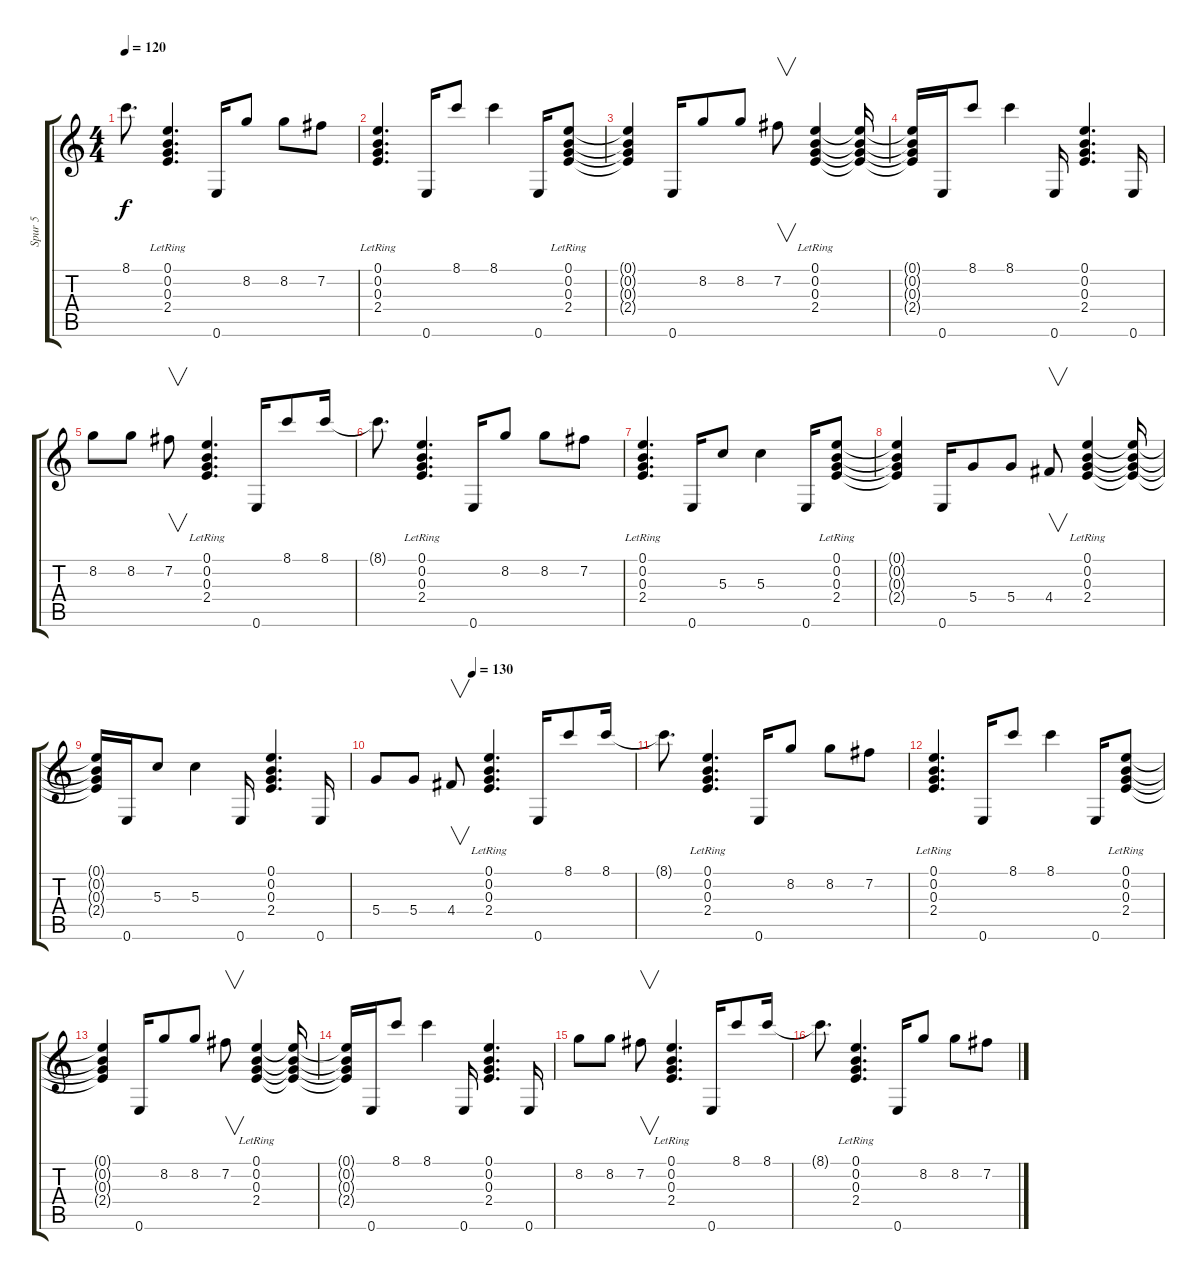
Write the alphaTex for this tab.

\track ("Spur 5" "Spur 5") {instrument overdrivenguitar}
\staff {score tabs}
\tuning (E4 B3 G3 D3 A2 E2) {hide}
\ts (4 4)
\tempo 120
\clef g2
\ks c
8.1{t}.8{d dy f} (0.1 0.2 0.3 2.4{lr}).4{d} 0.6.16 8.2.8 8.2.8 7.2.8 |
(0.1 0.2 0.3 2.4{lr}).4{d} 0.6.16 8.1.8 8.1.4 0.6.16 (0.1 0.2 0.3 2.4{lr}).8 |
(0.1{t} 0.2{t} 0.3{t} 2.4{t}).4 0.6.16 8.2.8 8.2.8 7.2.8{v} (0.1 0.2 0.3 2.4{lr}).4 (0.1{t} 0.2{t} 0.3{t} 2.4{t}).16 |
(0.1{t} 0.2{t} 0.3{t} 2.4{t}).16 0.6.16 8.1.8 8.1.4 0.6.16 (0.1 0.2 0.3 2.4).4{d} 0.6.16 |
8.2.8 8.2.8 7.2.8{v} (0.1 0.2 0.3 2.4{lr}).4{d} 0.6.16 8.1.8 8.1.16 |
8.1{t}.8{d} (0.1 0.2 0.3 2.4{lr}).4{d} 0.6.16 8.2.8 8.2.8 7.2.8 |
(0.1 0.2 0.3 2.4{lr}).4{d} 0.6.16 5.3.8 5.3.4 0.6.16 (0.1 0.2 0.3 2.4{lr}).8 |
(0.1{t} 0.2{t} 0.3{t} 2.4{t}).4 0.6.16 5.4.8 5.4.8 4.4.8{v} (0.1 0.2 0.3 2.4{lr}).4 (0.1{t} 0.2{t} 0.3{t} 2.4{t}).16 |
(0.1{t} 0.2{t} 0.3{t} 2.4{t}).16 0.6.16 5.3.8 5.3.4 0.6.16 (0.1 0.2 0.3 2.4).4{d} 0.6.16 |
\tempo (130 0.375)
5.4.8 5.4.8 4.4.8{v} (0.1 0.2 0.3 2.4{lr}).4{d} 0.6.16 8.1.8 8.1.16 |
8.1{t}.8{d} (0.1 0.2 0.3 2.4{lr}).4{d} 0.6.16 8.2.8 8.2.8 7.2.8 |
(0.1 0.2 0.3 2.4{lr}).4{d} 0.6.16 8.1.8 8.1.4 0.6.16 (0.1 0.2 0.3 2.4{lr}).8 |
(0.1{t} 0.2{t} 0.3{t} 2.4{t}).4 0.6.16 8.2.8 8.2.8 7.2.8{v} (0.1 0.2 0.3 2.4{lr}).4 (0.1{t} 0.2{t} 0.3{t} 2.4{t}).16 |
(0.1{t} 0.2{t} 0.3{t} 2.4{t}).16 0.6.16 8.1.8 8.1.4 0.6.16 (0.1 0.2 0.3 2.4).4{d} 0.6.16 |
8.2.8 8.2.8 7.2.8{v} (0.1 0.2 0.3 2.4{lr}).4{d} 0.6.16 8.1.8 8.1.16 |
8.1{t}.8{d} (0.1 0.2 0.3 2.4{lr}).4{d} 0.6.16 8.2.8 8.2.8 7.2.8
